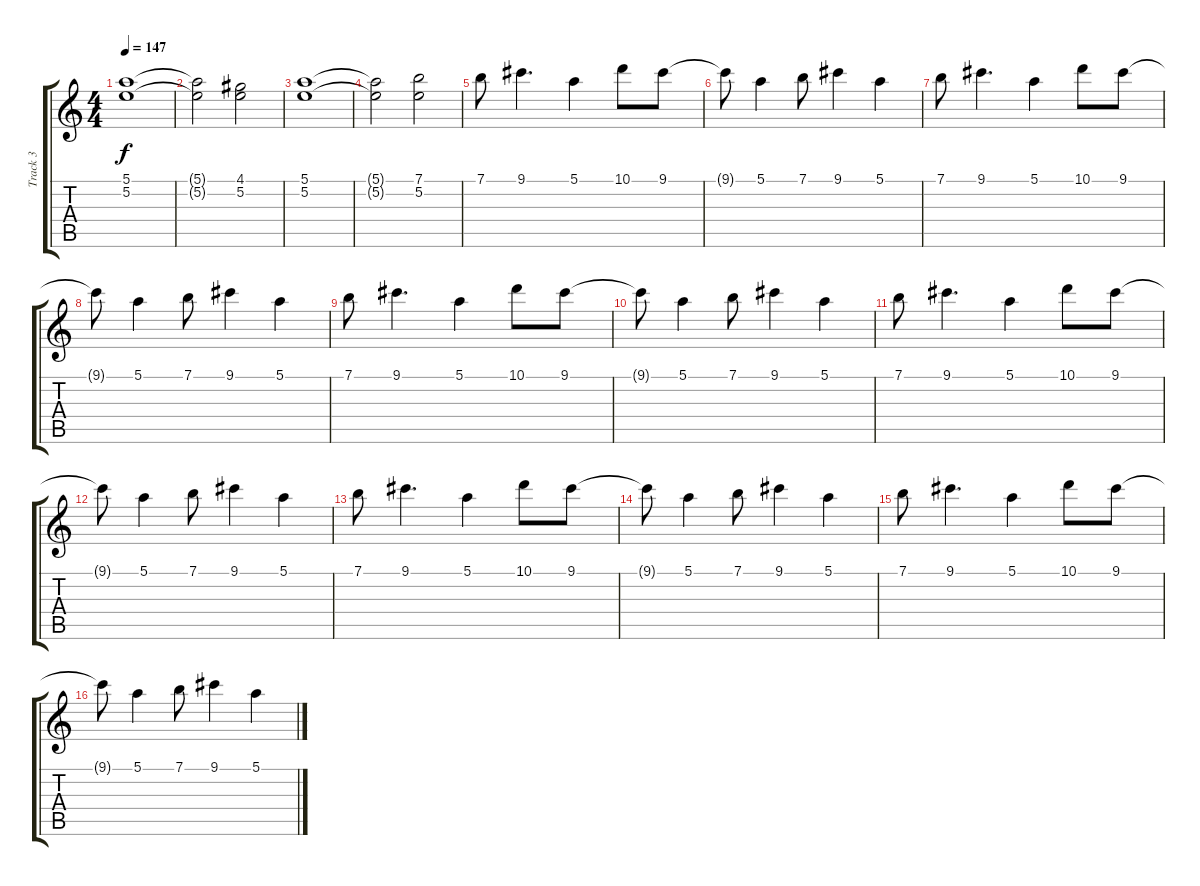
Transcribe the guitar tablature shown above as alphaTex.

\track ("Track 3" "Track 3") {instrument distortionguitar}
\staff {score tabs}
\tuning (E4 B3 G3 D3 A2 E2) {hide}
\ts (4 4)
\tempo 147
\clef g2
\ks c
(5.1 5.2).1{dy f} |
(5.1{t} 5.2{t}).2 (4.1 5.2).2 |
(5.1 5.2).1 |
(5.1{t} 5.2{t}).2 (7.1 5.2).2 |
7.1.8 9.1.4{d} 5.1.4 10.1.8 9.1.8 |
9.1{t}.8 5.1.4 7.1.8 9.1.4 5.1.4 |
7.1.8 9.1.4{d} 5.1.4 10.1.8 9.1.8 |
9.1{t}.8 5.1.4 7.1.8 9.1.4 5.1.4 |
7.1.8 9.1.4{d} 5.1.4 10.1.8 9.1.8 |
9.1{t}.8 5.1.4 7.1.8 9.1.4 5.1.4 |
7.1.8 9.1.4{d} 5.1.4 10.1.8 9.1.8 |
9.1{t}.8 5.1.4 7.1.8 9.1.4 5.1.4 |
7.1.8 9.1.4{d} 5.1.4 10.1.8 9.1.8 |
9.1{t}.8 5.1.4 7.1.8 9.1.4 5.1.4 |
7.1.8 9.1.4{d} 5.1.4 10.1.8 9.1.8 |
9.1{t}.8 5.1.4 7.1.8 9.1.4 5.1.4
